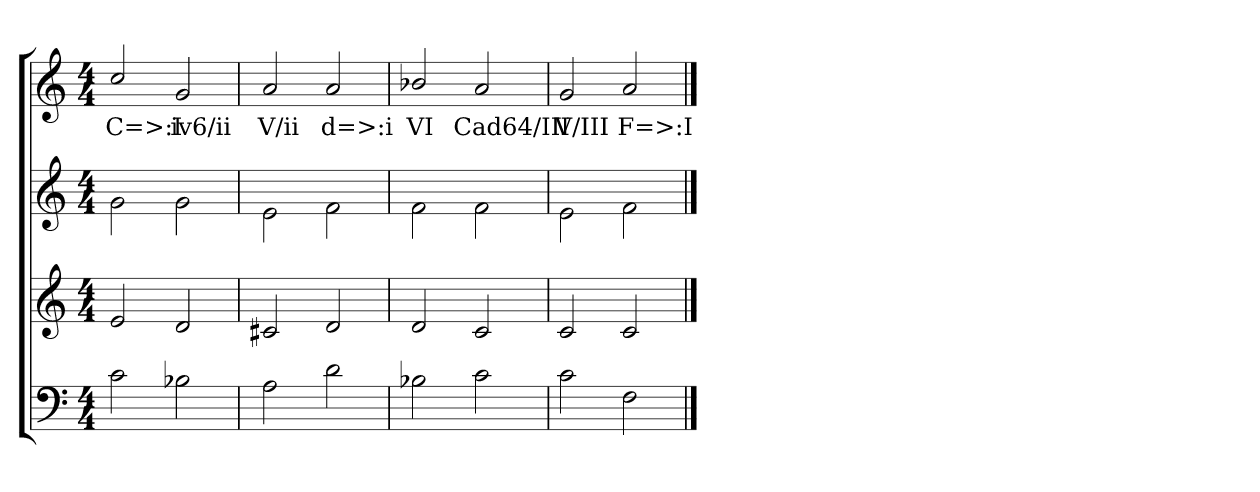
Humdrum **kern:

**kern	**kern	**kern	**kern	**text
*part4	*part3	*part2	*part1	*part1
*staff4	*staff3	*staff2	*staff1	*staff1
*clefF4	*clefG2	*clefG2	*clefG2	*
*k[]	*k[]	*k[]	*k[]	*
*C:	*C:	*C:	*C:	*
*M4/4	*M4/4	*M4/4	*M4/4	*
=	=	=	=	=
2c\	2e/	2g\	2cc/	C=>:I
2B-X\	2d/	2g\	2g/	iv6/ii
=1	=1	=1	=1	=1
2A\	2c#X/	2e\	2a/	V/ii
2d\	2d/	2f\	2a/	d=>:i
=2	=2	=2	=2	=2
2B-X\	2d/	2f\	2b-X/	VI
2c\	2c/	2f\	2a/	Cad64/III
=3	=3	=3	=3	=3
2c\	2c/	2e\	2g/	V/III
2F\	2c/	2f\	2a/	F=>:I
==	==	==	==	==
*-	*-	*-	*-	*-
